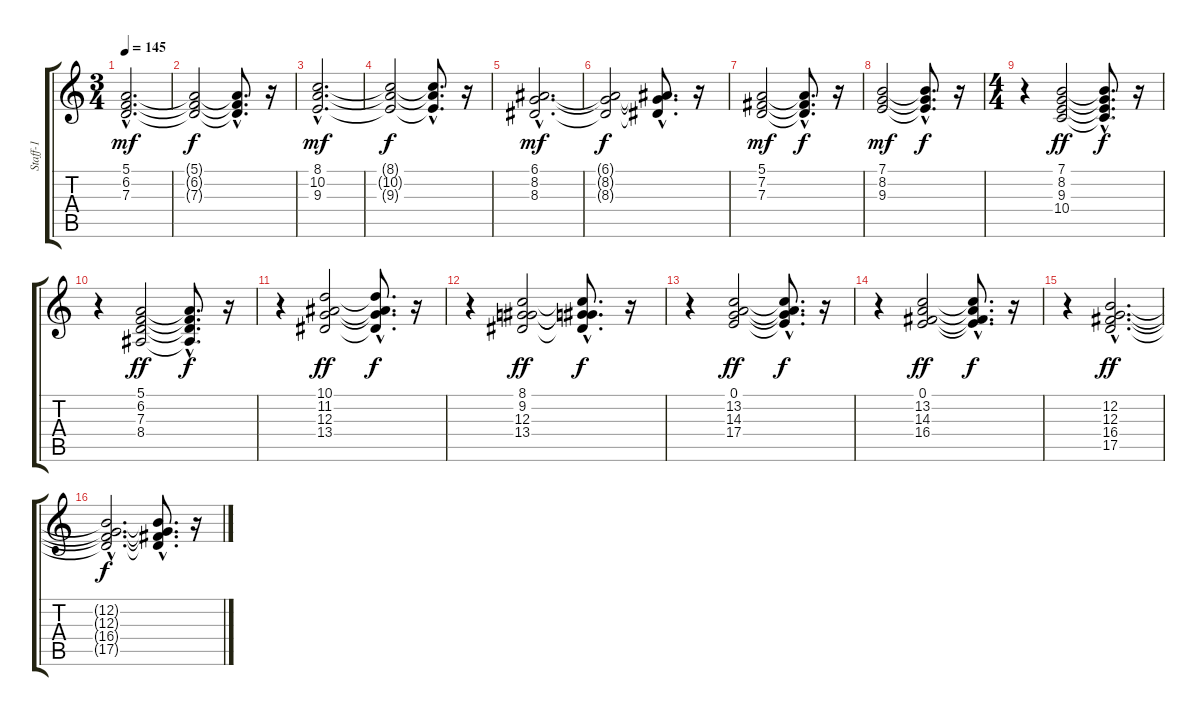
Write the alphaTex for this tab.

\track ("Staff-1" "Staff-1") {instrument stringensemble1}
\staff {score tabs}
\tuning (E4 B3 G3 D3 A2 E2) {hide}
\ts (3 4)
\tempo 145
\clef g2
\ks c
(5.1{hac} 6.2{hac} 7.3{hac}).2{d dy mf} |
(5.1{t} 6.2{t} 7.3{t}).2{dy f} (5.1{hac t} 6.2{hac t} 7.3{hac t}).8{d} r.16 |
(8.1{hac} 10.2{hac} 9.3{hac}).2{d dy mf} |
(8.1{t} 10.2{t} 9.3{t}).2{dy f} (8.1{hac t} 10.2{hac t} 9.3{hac t}).8{d} r.16 |
(6.1{hac} 8.2{hac} 8.3{hac}).2{d dy mf} |
(6.1{t} 8.2{t} 8.3{t}).2{dy f} (6.1{hac t} 8.2{hac t} 8.3{hac t}).8{d} r.16 |
(5.1 7.2 7.3).2{dy mf} (5.1{hac t} 7.2{hac t} 7.3{hac t}).8{d dy f} r.16 |
(7.1 8.2 9.3).2{dy mf} (7.1{hac t} 8.2{hac t} 9.3{hac t}).8{d dy f} r.16 |
\ts (4 4)
r.4 (7.1 8.2 9.3 10.4).2{dy ff} (7.1{hac t} 8.2{hac t} 9.3{hac t} 10.4{hac t}).8{d dy f} r.16 |
r.4 (5.1 6.2 7.3 8.4).2{dy ff} (5.1{hac t} 6.2{hac t} 7.3{hac t} 8.4{hac t}).8{d dy f} r.16 |
r.4 (10.1 11.2 12.3 13.4).2{dy ff} (10.1{hac t} 11.2{hac t} 12.3{hac t} 13.4{hac t}).8{d dy f} r.16 |
r.4 (8.1 9.2 12.3 13.4).2{dy ff} (8.1{hac t} 9.2{hac t} 12.3{hac t} 13.4{hac t}).8{d dy f} r.16 |
r.4 (0.1 13.2 14.3 17.4).2{dy ff} (0.1{hac t} 13.2{hac t} 14.3{hac t} 17.4{hac t}).8{d dy f} r.16 |
r.4 (0.1 13.2 14.3 16.4).2{dy ff} (0.1{hac t} 13.2{hac t} 14.3{hac t} 16.4{hac t}).8{d dy f} r.16 |
r.4 (12.2{hac} 12.3{hac} 16.4{hac} 17.5{hac}).2{d dy ff} |
(12.2{hac t} 12.3{hac t} 16.4{hac t} 17.5{hac t}).2{d dy f} (12.2{hac t} 12.3{hac t} 16.4{hac t} 17.5{hac t}).8{d} r.16
